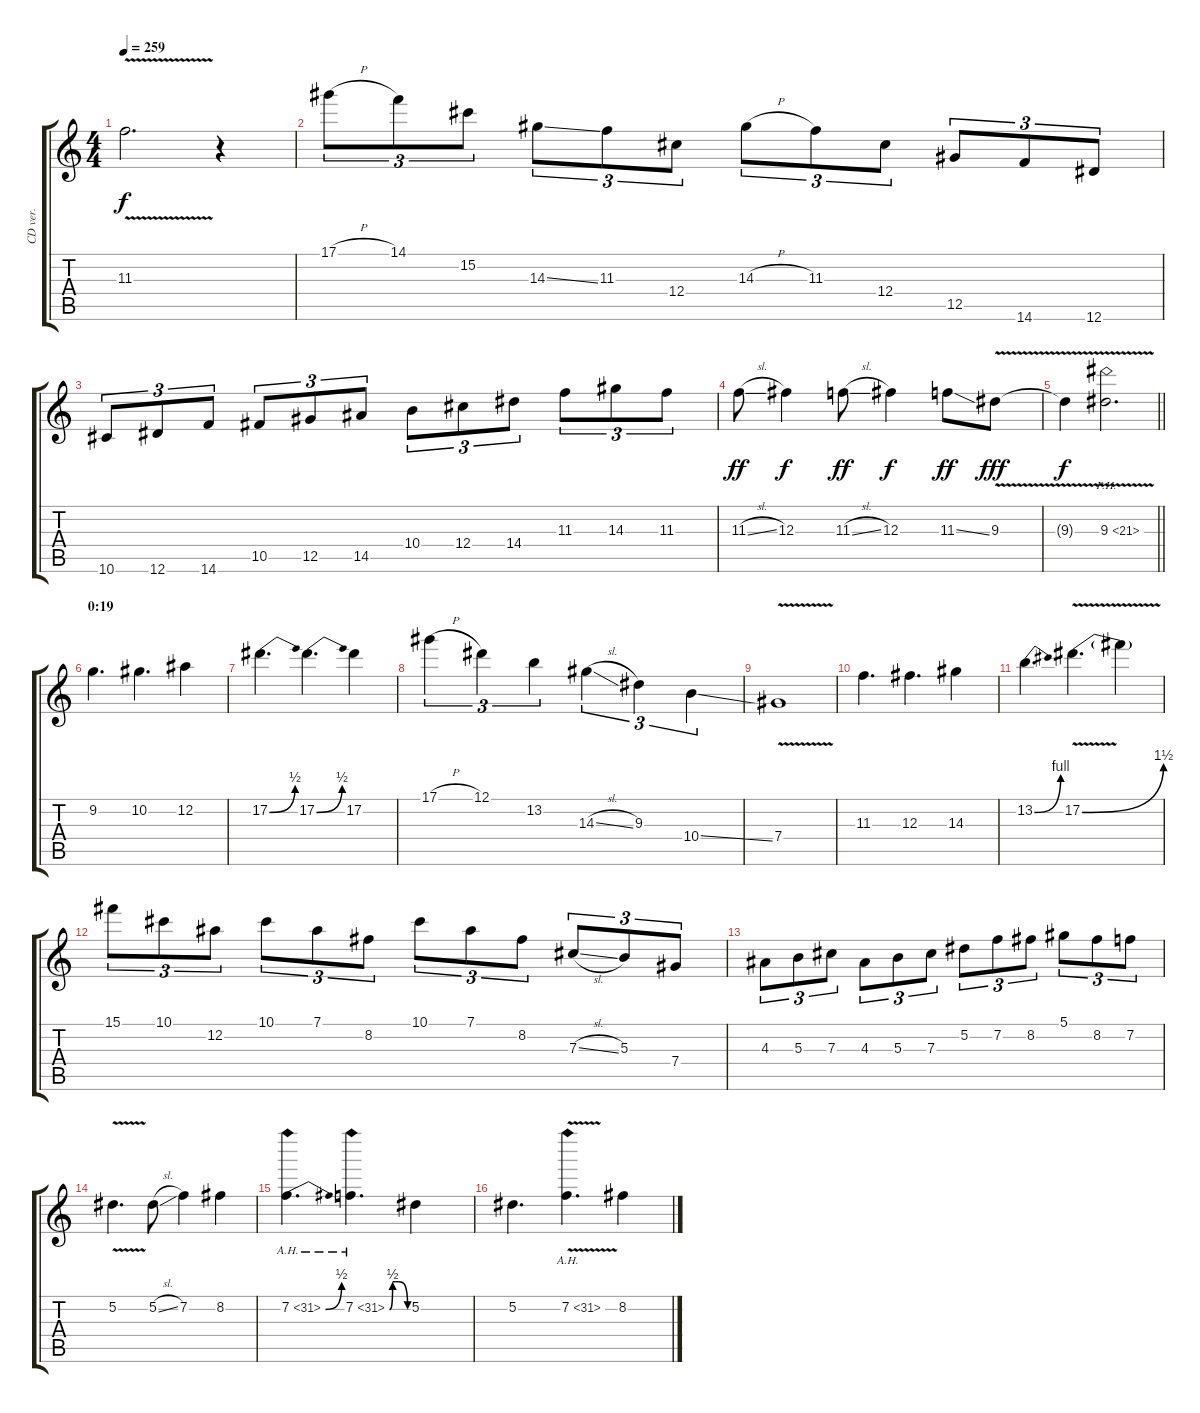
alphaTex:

\track ("CD ver." "CD ver.") {instrument overdrivenguitar}
\staff {score tabs}
\tuning (Eb4 Bb3 Gb3 Db3 Ab2 Eb2) {hide}
\ts (4 4)
\tempo 259
\clef g2
\ks c
11.3{v t}.2{d dy f} r.4 |
17.1{h}.8{tu (3 2)} 14.1.8{tu (3 2)} 15.2.8{tu (3 2)} 14.3{ss}.8{tu (3 2)} 11.3.8{tu (3 2)} 12.4.8{tu (3 2)} 14.3{h}.8{tu (3 2)} 11.3.8{tu (3 2)} 12.4.8{tu (3 2)} 12.5.8{tu (3 2)} 14.6.8{tu (3 2)} 12.6.8{tu (3 2)} |
10.6.8{tu (3 2)} 12.6.8{tu (3 2)} 14.6.8{tu (3 2)} 10.5.8{tu (3 2)} 12.5.8{tu (3 2)} 14.5.8{tu (3 2)} 10.4.8{tu (3 2)} 12.4.8{tu (3 2)} 14.4.8{tu (3 2)} 11.3.8{tu (3 2)} 14.3.8{tu (3 2)} 11.3.8{tu (3 2)} |
11.3{sl}.8{dy ff} 12.3.4{dy f} 11.3{sl}.8{dy ff} 12.3.4{dy f} 11.3{ss}.8{dy ff} 9.3{v}.8{dy fff} |
\barLineRight lightlight
9.3{t}.4{dy f} 9.3{ph 12 v}.2{d} |
\section ("" "0:19")
9.2.4{d} 10.2.4{d} 12.2.4 |
17.2{be (bend 0 0 60 2)}.4{d} 17.2{be (bend 0 0 60 2)}.4{d} 17.2.4 |
17.1{h}.4{tu (3 2)} 12.1.4{tu (3 2)} 13.2.4{tu (3 2)} 14.3{sl}.4{tu (3 2)} 9.3.4{tu (3 2)} 10.4{ss}.4{tu (3 2)} |
7.4{v}.1 |
11.3.4{d} 12.3.4{d} 14.3.4 |
13.2{be (bend 0 0 60 4)}.4{d} 17.2{be (bend 0 0 60 6) v}.4{d} 17.2{t}.4 |
15.1.8{tu (3 2)} 10.1.8{tu (3 2)} 12.2.8{tu (3 2)} 10.1.8{tu (3 2)} 7.1.8{tu (3 2)} 8.2.8{tu (3 2)} 10.1.8{tu (3 2)} 7.1.8{tu (3 2)} 8.2.8{tu (3 2)} 7.3{sl}.8{tu (3 2)} 5.3.8{tu (3 2)} 7.4.8{tu (3 2)} |
4.3.8{tu (3 2)} 5.3.8{tu (3 2)} 7.3.8{tu (3 2)} 4.3.8{tu (3 2)} 5.3.8{tu (3 2)} 7.3.8{tu (3 2)} 5.2.8{tu (3 2)} 7.2.8{tu (3 2)} 8.2.8{tu (3 2)} 5.1.8{tu (3 2)} 8.2.8{tu (3 2)} 7.2.8{tu (3 2)} |
5.2{v}.4{d} 5.2{sl}.8 7.2.4 8.2.4 |
7.2{be (bend 0 0 60 2) ah 24}.4{d} 7.2{be (custom 0 0 10 2 20 2 30 2 60 0) ah 24}.4{d} 5.2.4 |
5.2.4{d} 7.2{ah 24 v}.4{d} 8.2.4
